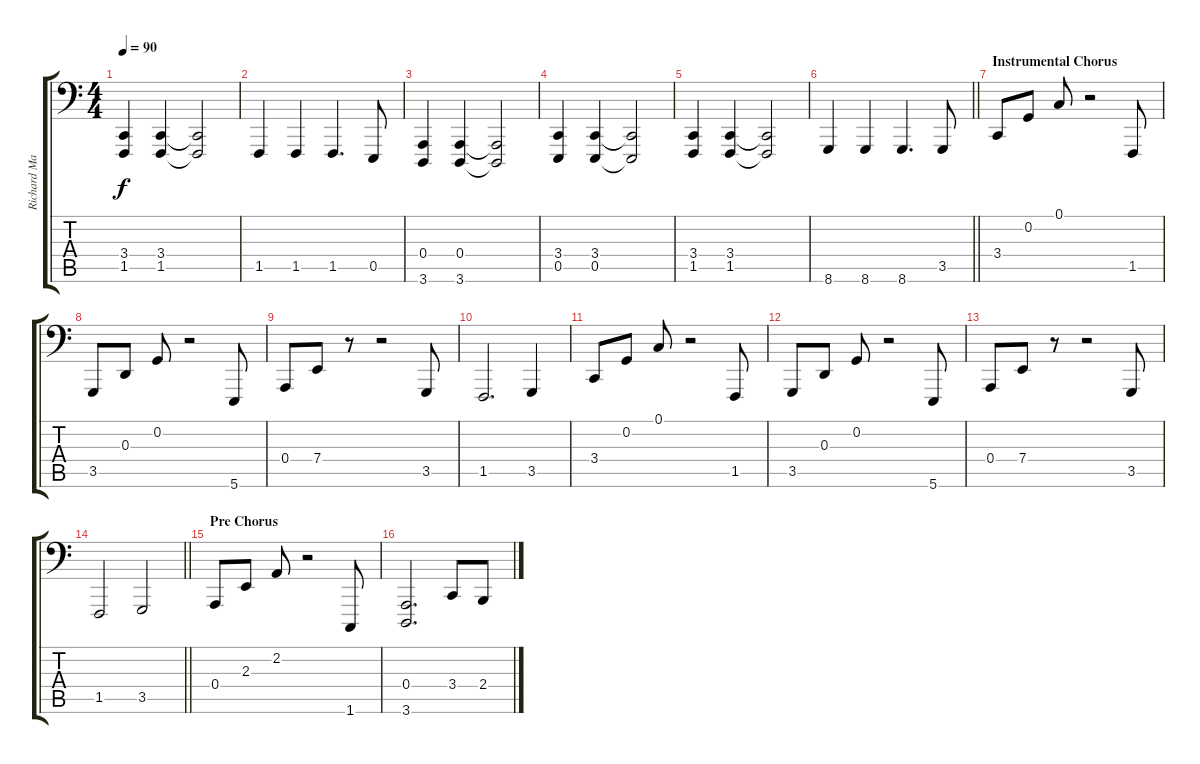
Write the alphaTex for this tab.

\track ("Richard Marx (Piano Left Hand)" "Richard Ma") {instrument acousticgrandpiano}
\staff {score tabs}
\tuning (C3 G2 D2 A1 E1 B0) {hide}
\ts (4 4)
\tempo 90
\clef f4
\ks c
(3.4 1.5).4{dy f} (3.4 1.5).4 (3.4{t} 1.5{t}).2 |
1.5.4 1.5.4 1.5.4{d} 0.5.8 |
(0.4 3.6).4 (0.4 3.6).4 (0.4{t} 3.6{t}).2 |
(3.4 0.5).4 (3.4 0.5).4 (3.4{t} 0.5{t}).2 |
(3.4 1.5).4 (3.4 1.5).4 (3.4{t} 1.5{t}).2 |
\barLineRight lightlight
8.6.4 8.6.4 8.6.4{d} 3.5.8 |
\section ("" "Instrumental Chorus")
3.4.8{volume 10} 0.2.8 0.1.8 r.2 1.5.8 |
3.5.8 0.3.8 0.2.8 r.2 5.6.8 |
0.4.8 7.4.8 r.8 r.2 3.5.8 |
1.5.2{d} 3.5.4 |
3.4.8 0.2.8 0.1.8 r.2 1.5.8 |
3.5.8 0.3.8 0.2.8 r.2 5.6.8 |
0.4.8 7.4.8 r.8 r.2 3.5.8 |
\barLineRight lightlight
1.5.2 3.5.2 |
\section ("" "Pre Chorus")
0.4.8{volume 16} 2.3.8 2.2.8 r.2 1.6.8 |
(0.4 3.6).2{d} 3.4.8 2.4.8
